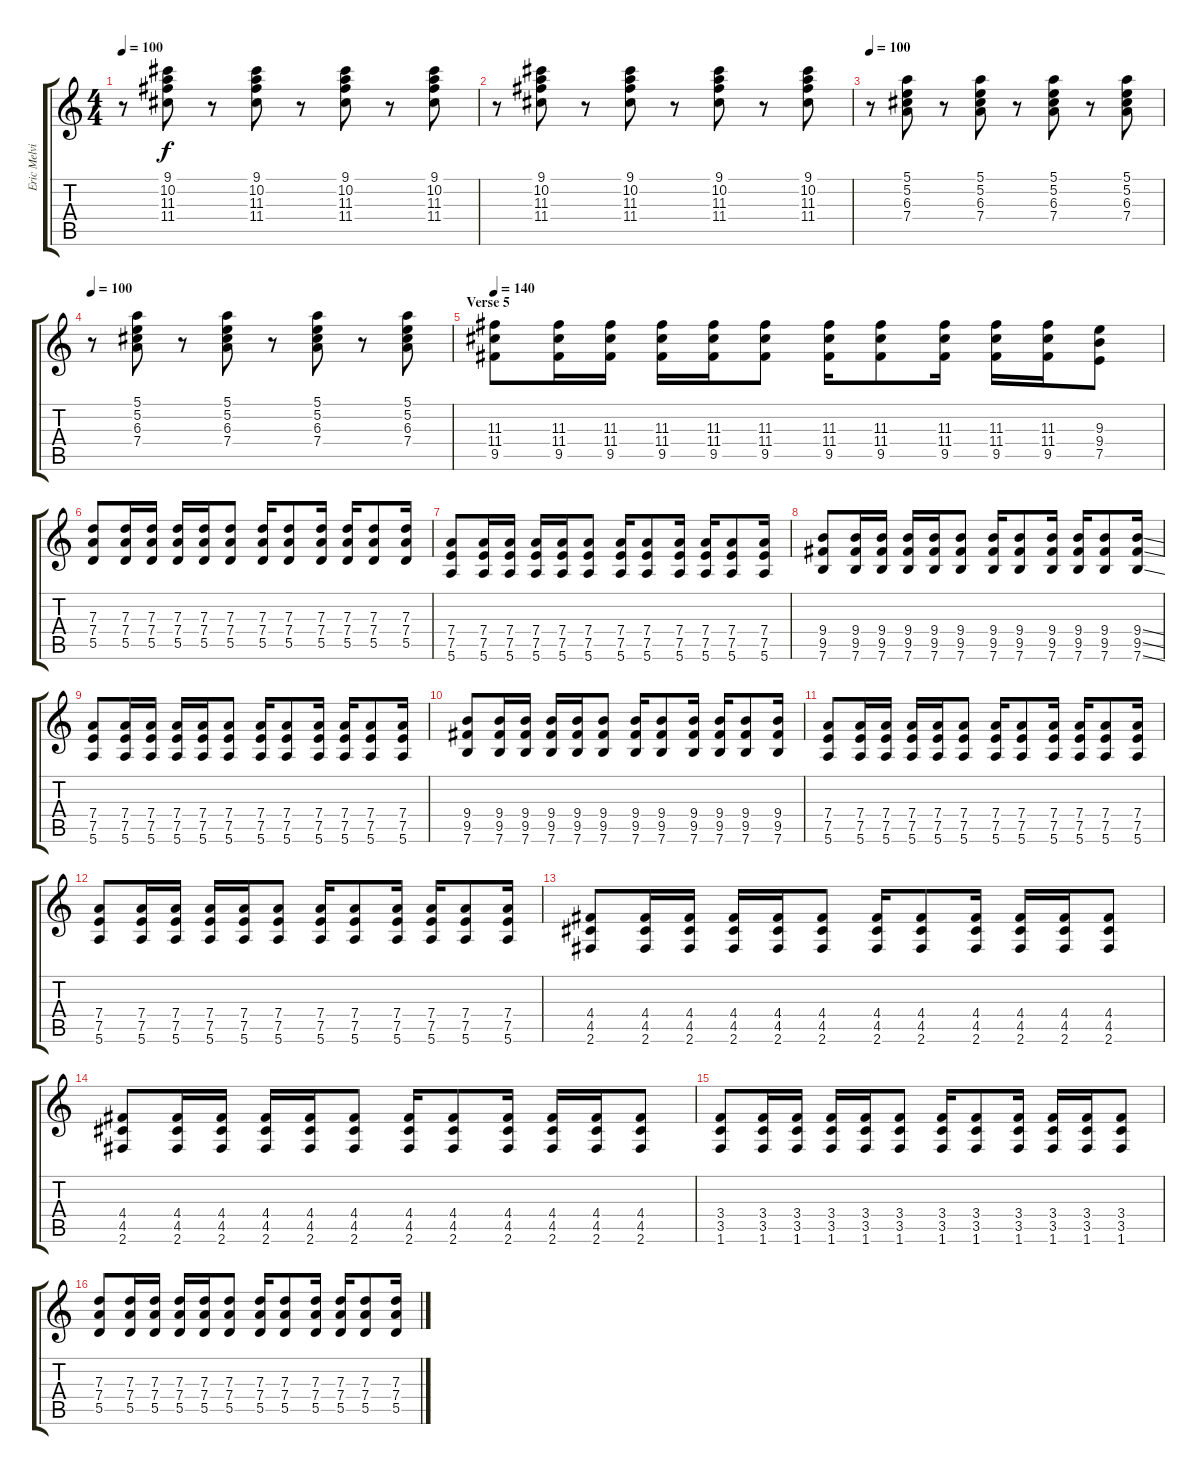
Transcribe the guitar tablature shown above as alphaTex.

\track ("Eric Melvin" "Eric Melvi") {instrument overdrivenguitar}
\staff {score tabs}
\tuning (E4 B3 G3 D3 A2 E2) {hide}
\ts (4 4)
\tempo 100
\clef g2
\ks c
r.8{dy f} (9.1 10.2 11.3 11.4).8 r.8 (9.1 10.2 11.3 11.4).8 r.8 (9.1 10.2 11.3 11.4).8 r.8 (9.1 10.2 11.3 11.4).8 |
r.8 (9.1 10.2 11.3 11.4).8 r.8 (9.1 10.2 11.3 11.4).8 r.8 (9.1 10.2 11.3 11.4).8 r.8 (9.1 10.2 11.3 11.4).8 |
\tempo 100
r.8 (5.1 5.2 6.3 7.4).8 r.8 (5.1 5.2 6.3 7.4).8 r.8 (5.1 5.2 6.3 7.4).8 r.8 (5.1 5.2 6.3 7.4).8 |
\tempo 100
r.8 (5.1 5.2 6.3 7.4).8 r.8 (5.1 5.2 6.3 7.4).8 r.8 (5.1 5.2 6.3 7.4).8 r.8 (5.1 5.2 6.3 7.4).8 |
\section ("" "Verse 5")
\tempo 140
(11.3 11.4 9.5).8{volume 14 instrument overdrivenguitar} (11.3 11.4 9.5).16 (11.3 11.4 9.5).16 (11.3 11.4 9.5).16 (11.3 11.4 9.5).16 (11.3 11.4 9.5).8 (11.3 11.4 9.5).16 (11.3 11.4 9.5).8 (11.3 11.4 9.5).16 (11.3 11.4 9.5).16 (11.3 11.4 9.5).16 (9.3 9.4 7.5).8 |
(7.3 7.4 5.5).8 (7.3 7.4 5.5).16 (7.3 7.4 5.5).16 (7.3 7.4 5.5).16 (7.3 7.4 5.5).16 (7.3 7.4 5.5).8 (7.3 7.4 5.5).16 (7.3 7.4 5.5).8 (7.3 7.4 5.5).16 (7.3 7.4 5.5).16 (7.3 7.4 5.5).8 (7.3 7.4 5.5).16 |
(7.4 7.5 5.6).8 (7.4 7.5 5.6).16 (7.4 7.5 5.6).16 (7.4 7.5 5.6).16 (7.4 7.5 5.6).16 (7.4 7.5 5.6).8 (7.4 7.5 5.6).16 (7.4 7.5 5.6).8 (7.4 7.5 5.6).16 (7.4 7.5 5.6).16 (7.4 7.5 5.6).8 (7.4 7.5 5.6).16 |
(9.4 9.5 7.6).8 (9.4 9.5 7.6).16 (9.4 9.5 7.6).16 (9.4 9.5 7.6).16 (9.4 9.5 7.6).16 (9.4 9.5 7.6).8 (9.4 9.5 7.6).16 (9.4 9.5 7.6).8 (9.4 9.5 7.6).16 (9.4 9.5 7.6).16 (9.4 9.5 7.6).8 (9.4{ss} 9.5{ss} 7.6{ss}).16 |
(7.4 7.5 5.6).8 (7.4 7.5 5.6).16 (7.4 7.5 5.6).16 (7.4 7.5 5.6).16 (7.4 7.5 5.6).16 (7.4 7.5 5.6).8 (7.4 7.5 5.6).16 (7.4 7.5 5.6).8 (7.4 7.5 5.6).16 (7.4 7.5 5.6).16 (7.4 7.5 5.6).8 (7.4 7.5 5.6).16 |
(9.4 9.5 7.6).8 (9.4 9.5 7.6).16 (9.4 9.5 7.6).16 (9.4 9.5 7.6).16 (9.4 9.5 7.6).16 (9.4 9.5 7.6).8 (9.4 9.5 7.6).16 (9.4 9.5 7.6).8 (9.4 9.5 7.6).16 (9.4 9.5 7.6).16 (9.4 9.5 7.6).8 (9.4 9.5 7.6).16 |
(7.4 7.5 5.6).8 (7.4 7.5 5.6).16 (7.4 7.5 5.6).16 (7.4 7.5 5.6).16 (7.4 7.5 5.6).16 (7.4 7.5 5.6).8 (7.4 7.5 5.6).16 (7.4 7.5 5.6).8 (7.4 7.5 5.6).16 (7.4 7.5 5.6).16 (7.4 7.5 5.6).8 (7.4 7.5 5.6).16 |
(7.4 7.5 5.6).8 (7.4 7.5 5.6).16 (7.4 7.5 5.6).16 (7.4 7.5 5.6).16 (7.4 7.5 5.6).16 (7.4 7.5 5.6).8 (7.4 7.5 5.6).16 (7.4 7.5 5.6).8 (7.4 7.5 5.6).16 (7.4 7.5 5.6).16 (7.4 7.5 5.6).8 (7.4 7.5 5.6).16 |
(4.4 4.5 2.6).8 (4.4 4.5 2.6).16 (4.4 4.5 2.6).16 (4.4 4.5 2.6).16 (4.4 4.5 2.6).16 (4.4 4.5 2.6).8 (4.4 4.5 2.6).16 (4.4 4.5 2.6).8 (4.4 4.5 2.6).16 (4.4 4.5 2.6).16 (4.4 4.5 2.6).16 (4.4 4.5 2.6).8 |
(4.4 4.5 2.6).8 (4.4 4.5 2.6).16 (4.4 4.5 2.6).16 (4.4 4.5 2.6).16 (4.4 4.5 2.6).16 (4.4 4.5 2.6).8 (4.4 4.5 2.6).16 (4.4 4.5 2.6).8 (4.4 4.5 2.6).16 (4.4 4.5 2.6).16 (4.4 4.5 2.6).16 (4.4 4.5 2.6).8 |
(3.4 3.5 1.6).8 (3.4 3.5 1.6).16 (3.4 3.5 1.6).16 (3.4 3.5 1.6).16 (3.4 3.5 1.6).16 (3.4 3.5 1.6).8 (3.4 3.5 1.6).16 (3.4 3.5 1.6).8 (3.4 3.5 1.6).16 (3.4 3.5 1.6).16 (3.4 3.5 1.6).16 (3.4 3.5 1.6).8 |
(7.3 7.4 5.5).8 (7.3 7.4 5.5).16 (7.3 7.4 5.5).16 (7.3 7.4 5.5).16 (7.3 7.4 5.5).16 (7.3 7.4 5.5).8 (7.3 7.4 5.5).16 (7.3 7.4 5.5).8 (7.3 7.4 5.5).16 (7.3 7.4 5.5).16 (7.3 7.4 5.5).8 (7.3 7.4 5.5).16
